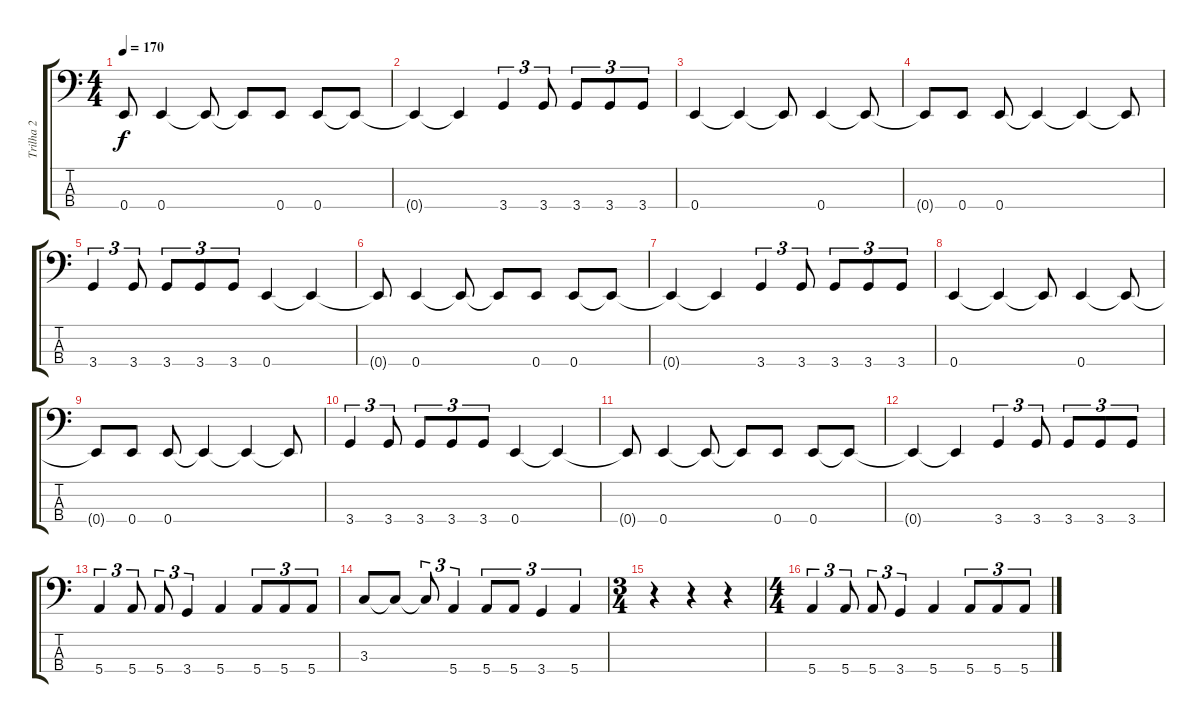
\track ("Trilha 2" "Trilha 2") {instrument slapbass1}
\staff {score tabs}
\tuning (G2 D2 A1 E1) {hide}
\ts (4 4)
\tempo 170
\clef f4
\ks c
0.4{t}.8{dy f} 0.4.4 0.4{t}.8 0.4{t}.8 0.4.8 0.4.8 0.4{t}.8 |
0.4{t}.4 0.4{t}.4 3.4.4{tu (3 2)} 3.4.8{tu (3 2)} 3.4.8{tu (3 2)} 3.4.8{tu (3 2)} 3.4.8{tu (3 2)} |
0.4.4 0.4{t}.4 0.4{t}.8 0.4.4 0.4{t}.8 |
0.4{t}.8 0.4.8 0.4.8 0.4{t}.4 0.4{t}.4 0.4{t}.8 |
3.4.4{tu (3 2)} 3.4.8{tu (3 2)} 3.4.8{tu (3 2)} 3.4.8{tu (3 2)} 3.4.8{tu (3 2)} 0.4.4 0.4{t}.4 |
0.4{t}.8 0.4.4 0.4{t}.8 0.4{t}.8 0.4.8 0.4.8 0.4{t}.8 |
0.4{t}.4 0.4{t}.4 3.4.4{tu (3 2)} 3.4.8{tu (3 2)} 3.4.8{tu (3 2)} 3.4.8{tu (3 2)} 3.4.8{tu (3 2)} |
0.4.4 0.4{t}.4 0.4{t}.8 0.4.4 0.4{t}.8 |
0.4{t}.8 0.4.8 0.4.8 0.4{t}.4 0.4{t}.4 0.4{t}.8 |
3.4.4{tu (3 2)} 3.4.8{tu (3 2)} 3.4.8{tu (3 2)} 3.4.8{tu (3 2)} 3.4.8{tu (3 2)} 0.4.4 0.4{t}.4 |
0.4{t}.8 0.4.4 0.4{t}.8 0.4{t}.8 0.4.8 0.4.8 0.4{t}.8 |
0.4{t}.4 0.4{t}.4 3.4.4{tu (3 2)} 3.4.8{tu (3 2)} 3.4.8{tu (3 2)} 3.4.8{tu (3 2)} 3.4.8{tu (3 2)} |
5.4.4{tu (3 2)} 5.4.8{tu (3 2)} 5.4.8{tu (3 2)} 3.4.4{tu (3 2)} 5.4.4 5.4.8{tu (3 2)} 5.4.8{tu (3 2)} 5.4.8{tu (3 2)} |
3.3.8 3.3{t}.8 3.3{t}.8{tu (3 2)} 5.4.4{tu (3 2)} 5.4.8{tu (3 2)} 5.4.8{tu (3 2)} 3.4.4{tu (3 2)} 5.4.4{tu (3 2)} |
\ts (3 4)
r.4 r.4 r.4 |
\ts (4 4)
5.4.4{tu (3 2)} 5.4.8{tu (3 2)} 5.4.8{tu (3 2)} 3.4.4{tu (3 2)} 5.4.4 5.4.8{tu (3 2)} 5.4.8{tu (3 2)} 5.4.8{tu (3 2)}
